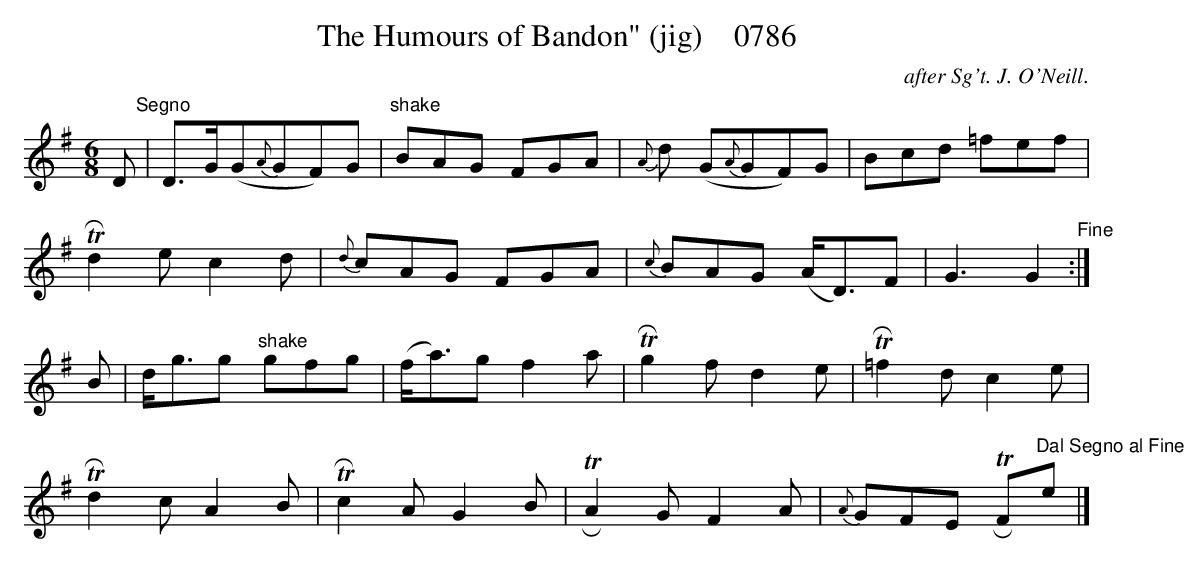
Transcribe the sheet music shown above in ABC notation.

X:1
T:The Humours of Bandon" (jig)    0786
C: after Sg't. J. O'Neill.
BRENNAN July 2003 (HTTP://WWW.SOSYOURMOM.COM)
M:6/8
L:1/8
K:G
D "Segno"|D3/2G/2(G{A}GF)G|"shake"BAG FGA|{A}d (G{A}GF)G|Bcd =fef|
TRd2e c2d|{d}cAG FGA|{c}BAG (A/2D3/2)F|G3G2"Fine":|
B|d/2g3/2g "shake"gfg|(f/2a3/2)g f2a|TRg2f d2e|TR=f2d c2e|
TRd2c A2B|TRc2A G2B|TRA2G F2A|{A}GFE TRF"^Dal Segno al Fine"@e|]
